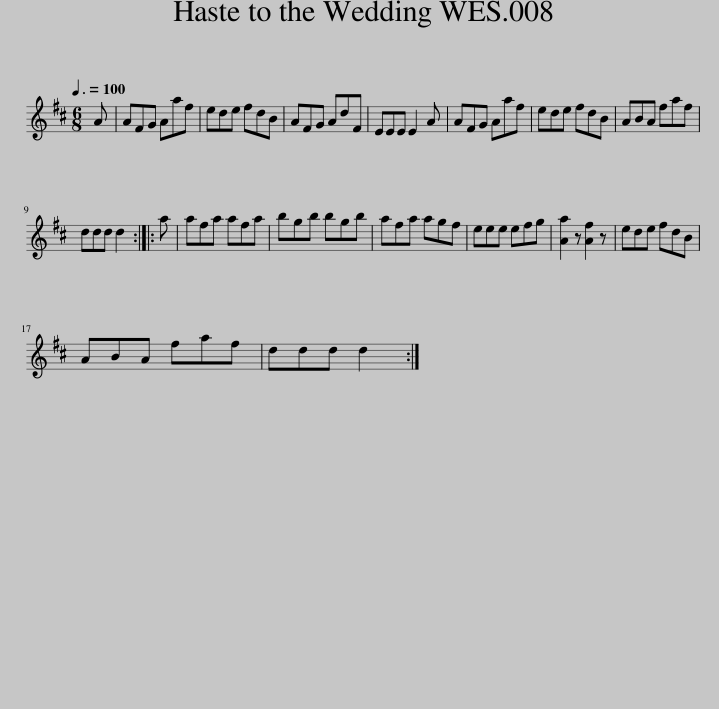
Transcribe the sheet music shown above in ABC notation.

X:1
L:1/8
Q:3/8=100
M:6/8
I:linebreak $
K:D
V:1 treble
V:1
 A | AFG Aaf | ede fdB | AFG AdF | EEE E2 A | %5
 AFG Aaf | ede fdB | ABA faf |$ ddd d2 :: a | %10
 afa afa | bgb bgb | afa agf | eee efg | [Aa]2 z [Af]2 z | %15
 ede fdB |$ ABA faf | ddd d2 :| %18
